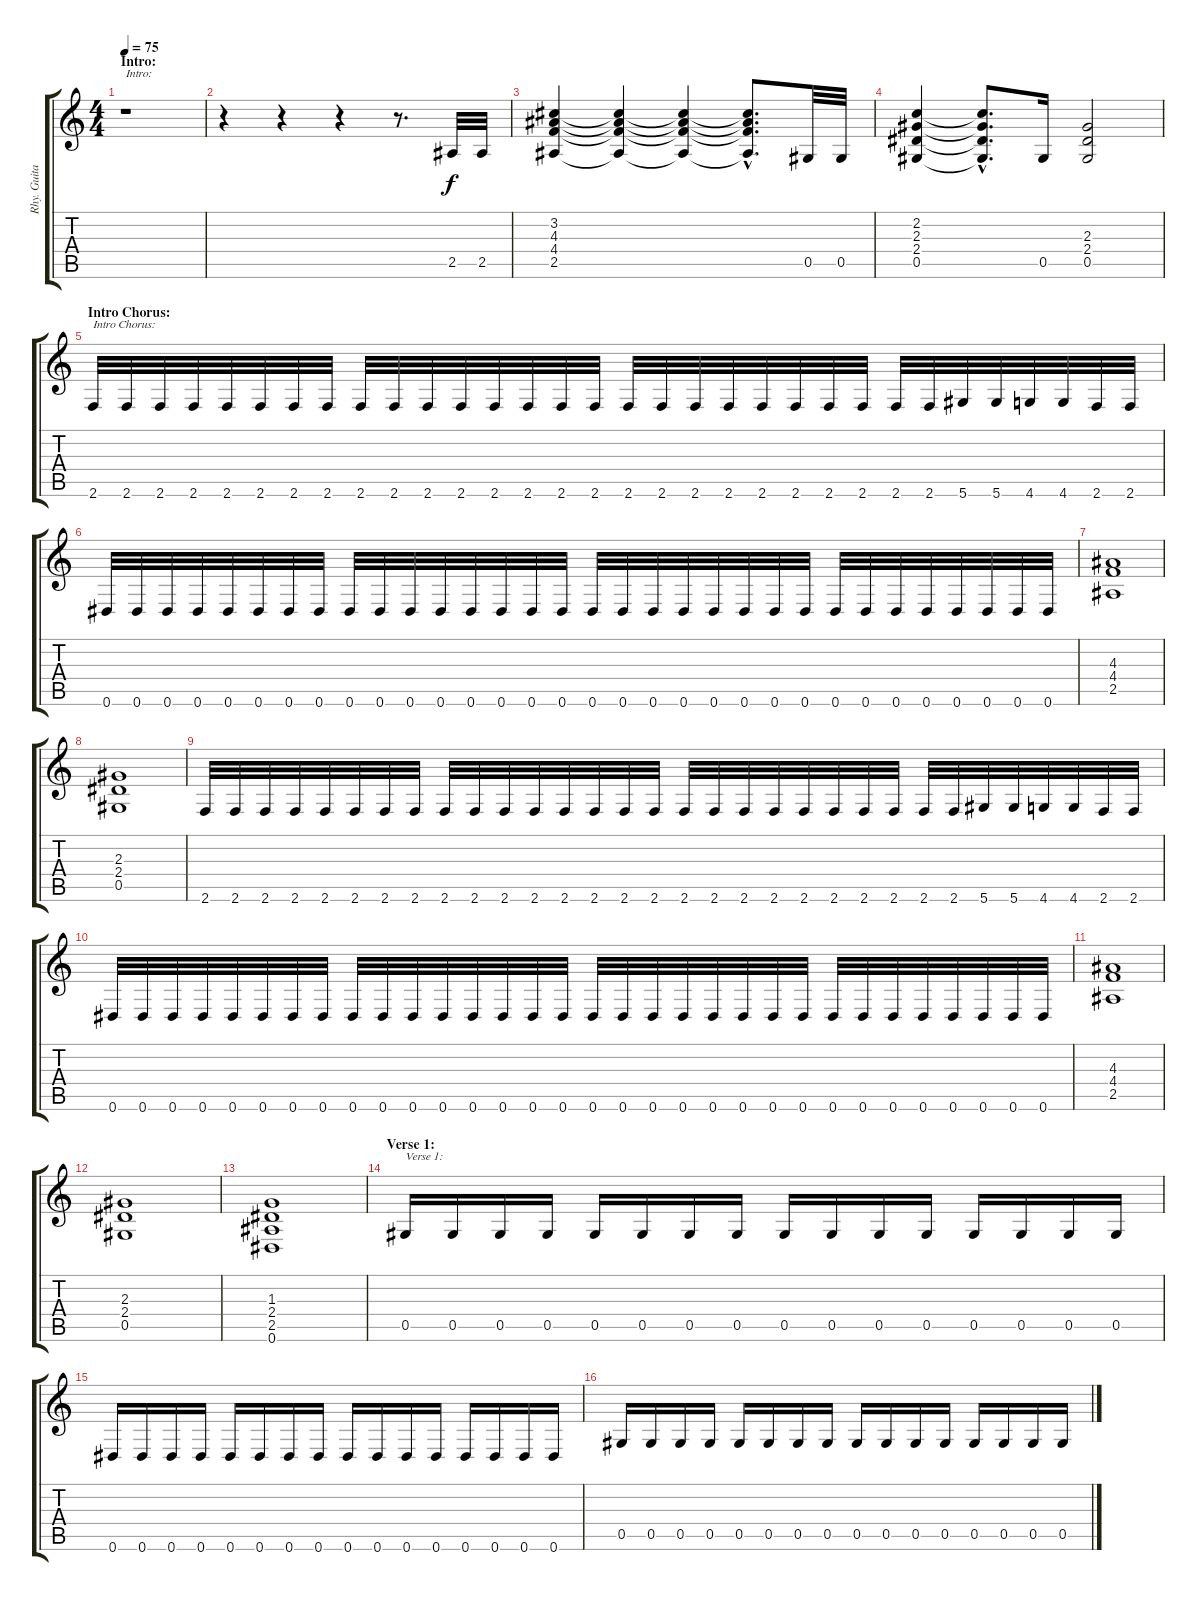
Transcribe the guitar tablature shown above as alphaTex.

\track ("Rhy. Guitar 1" "Rhy. Guita") {instrument distortionguitar}
\staff {score tabs}
\tuning (Eb4 Bb3 Gb3 Db3 Ab2 Eb2) {hide}
\ts (4 4)
\section ("" "Intro:")
\tempo 75
\clef g2
\ks c
r.1{txt "Intro:" dy f instrument distortionguitar} |
r.4 r.4 r.4 r.8{d} 2.5.32 2.5.32 |
(3.2 4.3 4.4 2.5).4 (3.2{t} 4.3{t} 4.4{t} 2.5{t}).4 (3.2{t} 4.3{t} 4.4{t} 2.5{t}).4 (3.2{hac t} 4.3{hac t} 4.4{hac t} 2.5{hac t}).8{d} 0.5.32 0.5.32 |
(2.2 2.3 2.4 0.5).4 (2.2{hac t} 2.3{hac t} 2.4{hac t} 0.5{hac t}).8{d} 0.5.16 (2.3 2.4 0.5).2 |
\section ("" "Intro Chorus:")
2.6.32{txt "Intro Chorus:"} 2.6.32 2.6.32 2.6.32 2.6.32 2.6.32 2.6.32 2.6.32 2.6.32 2.6.32 2.6.32 2.6.32 2.6.32 2.6.32 2.6.32 2.6.32 2.6.32 2.6.32 2.6.32 2.6.32 2.6.32 2.6.32 2.6.32 2.6.32 2.6.32 2.6.32 5.6.32 5.6.32 4.6.32 4.6.32 2.6.32 2.6.32 |
0.6.32 0.6.32 0.6.32 0.6.32 0.6.32 0.6.32 0.6.32 0.6.32 0.6.32 0.6.32 0.6.32 0.6.32 0.6.32 0.6.32 0.6.32 0.6.32 0.6.32 0.6.32 0.6.32 0.6.32 0.6.32 0.6.32 0.6.32 0.6.32 0.6.32 0.6.32 0.6.32 0.6.32 0.6.32 0.6.32 0.6.32 0.6.32 |
(4.3 4.4 2.5).1 |
(2.3 2.4 0.5).1 |
2.6.32 2.6.32 2.6.32 2.6.32 2.6.32 2.6.32 2.6.32 2.6.32 2.6.32 2.6.32 2.6.32 2.6.32 2.6.32 2.6.32 2.6.32 2.6.32 2.6.32 2.6.32 2.6.32 2.6.32 2.6.32 2.6.32 2.6.32 2.6.32 2.6.32 2.6.32 5.6.32 5.6.32 4.6.32 4.6.32 2.6.32 2.6.32 |
0.6.32 0.6.32 0.6.32 0.6.32 0.6.32 0.6.32 0.6.32 0.6.32 0.6.32 0.6.32 0.6.32 0.6.32 0.6.32 0.6.32 0.6.32 0.6.32 0.6.32 0.6.32 0.6.32 0.6.32 0.6.32 0.6.32 0.6.32 0.6.32 0.6.32 0.6.32 0.6.32 0.6.32 0.6.32 0.6.32 0.6.32 0.6.32 |
(4.3 4.4 2.5).1 |
(2.3 2.4 0.5).1 |
(1.3 2.4 2.5 0.6).1 |
\section ("" "Verse 1:")
0.5.16{txt "Verse 1:"} 0.5.16 0.5.16 0.5.16 0.5.16 0.5.16 0.5.16 0.5.16 0.5.16 0.5.16 0.5.16 0.5.16 0.5.16 0.5.16 0.5.16 0.5.16 |
0.6.16 0.6.16 0.6.16 0.6.16 0.6.16 0.6.16 0.6.16 0.6.16 0.6.16 0.6.16 0.6.16 0.6.16 0.6.16 0.6.16 0.6.16 0.6.16 |
0.5.16 0.5.16 0.5.16 0.5.16 0.5.16 0.5.16 0.5.16 0.5.16 0.5.16 0.5.16 0.5.16 0.5.16 0.5.16 0.5.16 0.5.16 0.5.16
